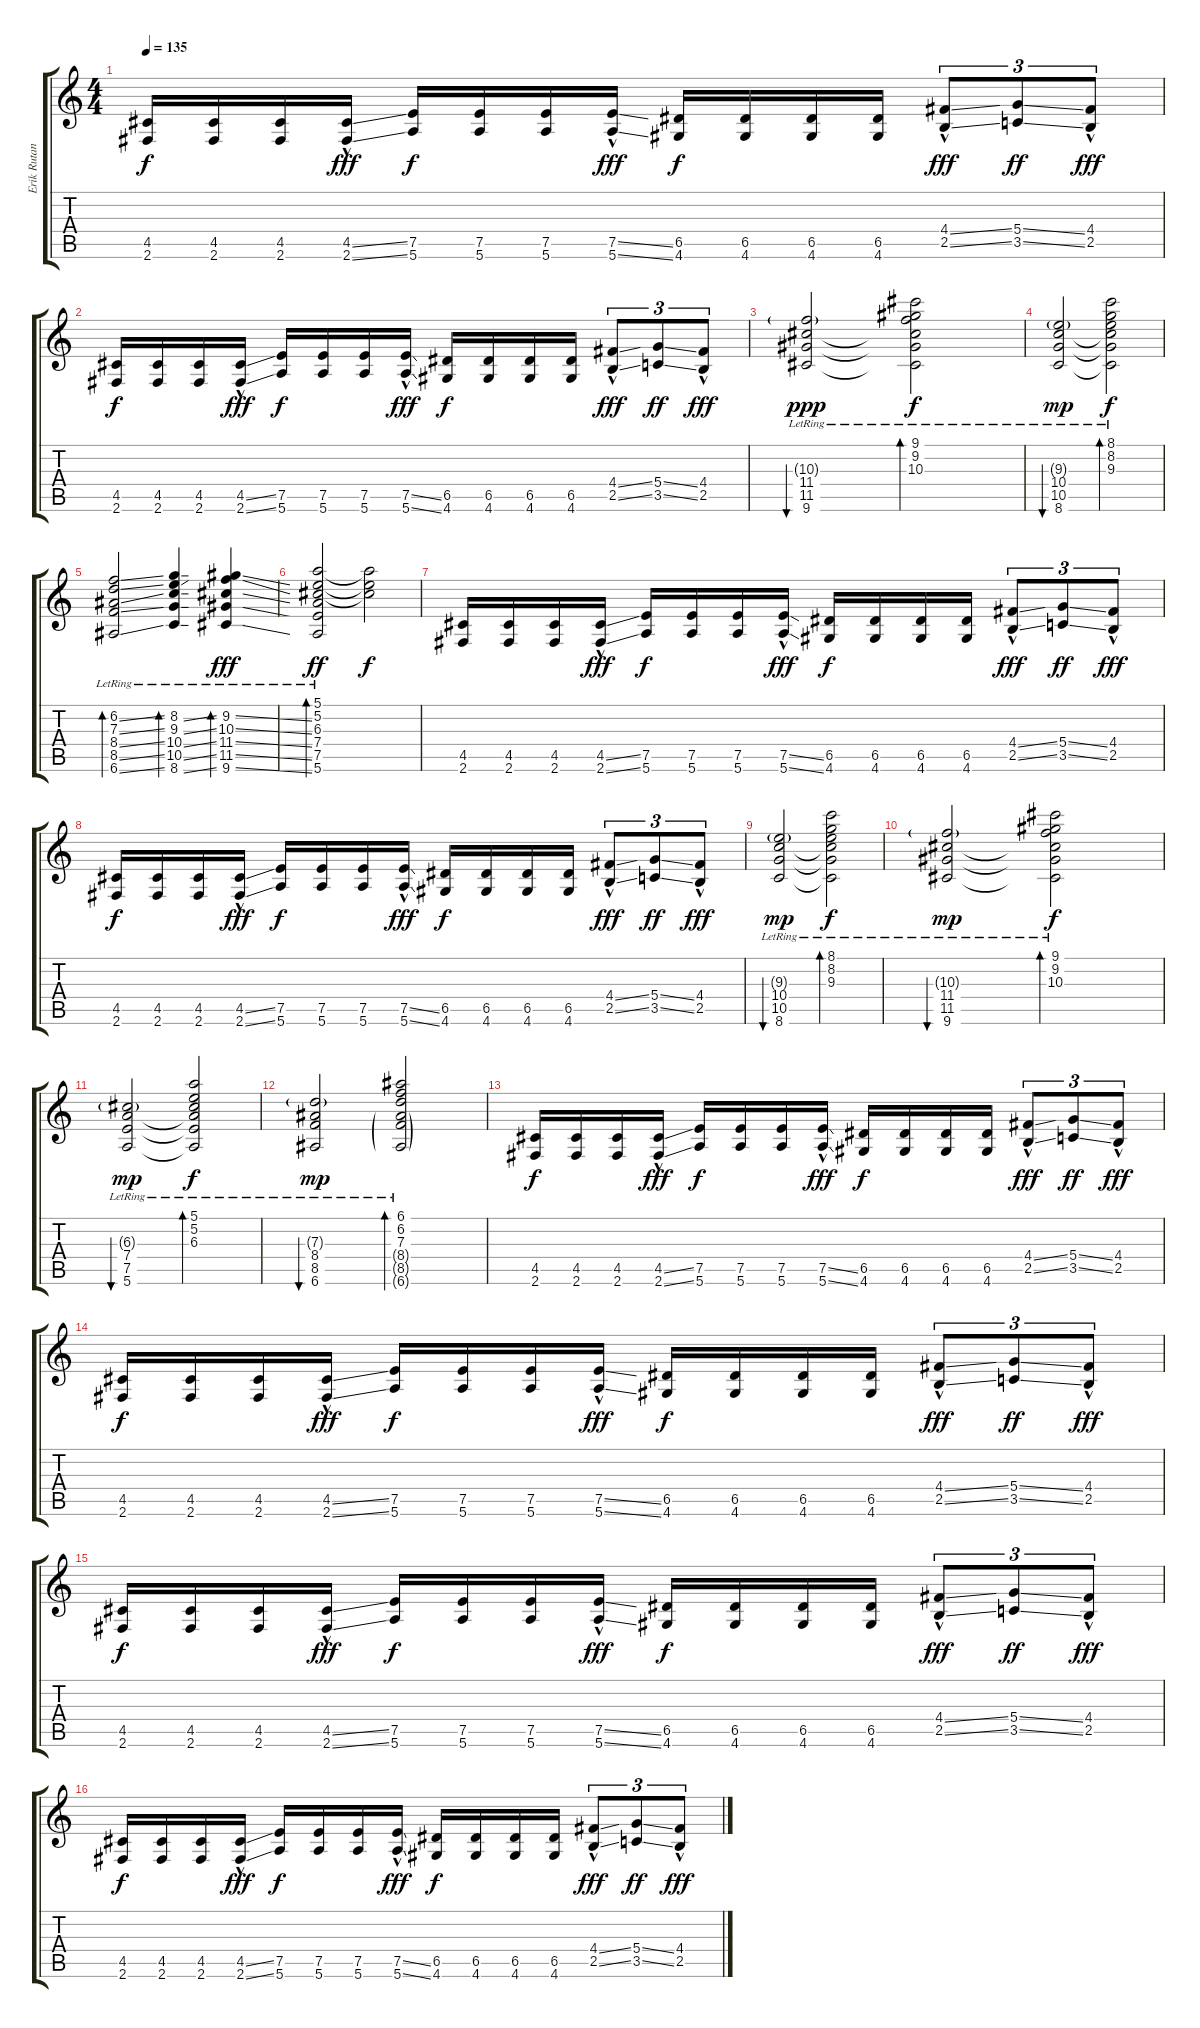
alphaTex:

\track ("Erik Rutan" "Erik Rutan") {instrument distortionguitar}
\staff {score tabs}
\tuning (E4 B3 G3 D3 A2 E2) {hide}
\ts (4 4)
\tempo 135
\clef g2
\ks c
(4.5 2.6).16{dy f} (4.5 2.6).16 (4.5 2.6).16 (4.5{ss hac} 2.6{ss hac}).16{dy fff} (7.5 5.6).16{dy f} (7.5 5.6).16 (7.5 5.6).16 (7.5{ss hac} 5.6{ss hac}).16{dy fff} (6.5 4.6).16{dy f} (6.5 4.6).16 (6.5 4.6).16 (6.5 4.6).16 (4.4{ss hac} 2.5{ss hac}).8{tu (3 2) dy fff} (5.4{ss} 3.5{ss}).8{tu (3 2) dy ff} (4.4{hac} 2.5{hac}).8{tu (3 2) dy fff} |
(4.5 2.6).16{dy f} (4.5 2.6).16 (4.5 2.6).16 (4.5{ss hac} 2.6{ss hac}).16{dy fff} (7.5 5.6).16{dy f} (7.5 5.6).16 (7.5 5.6).16 (7.5{ss hac} 5.6{ss hac}).16{dy fff} (6.5 4.6).16{dy f} (6.5 4.6).16 (6.5 4.6).16 (6.5 4.6).16 (4.4{ss hac} 2.5{ss hac}).8{tu (3 2) dy fff} (5.4{ss} 3.5{ss}).8{tu (3 2) dy ff} (4.4{hac} 2.5{hac}).8{tu (3 2) dy fff} |
(10.3{g} 11.4{lr} 11.5{lr} 9.6{lr}).2{bu 240 dy ppp} (9.1 9.2{lr} 10.3{lr} 11.4{t} 11.5{t} 9.6{t}).2{bd 60 dy f} |
(9.3{g lr} 10.4{lr} 10.5{lr} 8.6{lr}).2{bu 240 dy mp} (8.1{lr} 8.2{lr} 9.3{lr} 10.4{t} 10.5{t} 8.6{t}).2{bd 60 dy f} |
(6.2{ss} 7.3{ss lr} 8.4{ss lr} 8.5{ss lr} 6.6{ss lr}).2{bd 60} (8.2{ss} 9.3{ss lr} 10.4{ss lr} 10.5{ss lr} 8.6{ss lr}).4{bd 60} (9.2{ss} 10.3{ss lr} 11.4{ss lr} 11.5{ss lr} 9.6{ss lr}).4{bd 60 dy fff} |
(5.1{lr} 5.2{lr} 6.3{lr} 7.4{lr} 7.5{lr} 5.6{lr}).2{bd 60 dy ff} (5.1{t} 5.2{t} 6.3{t}).2{dy f} |
(4.5 2.6).16 (4.5 2.6).16 (4.5 2.6).16 (4.5{ss hac} 2.6{ss hac}).16{dy fff} (7.5 5.6).16{dy f} (7.5 5.6).16 (7.5 5.6).16 (7.5{ss hac} 5.6{ss hac}).16{dy fff} (6.5 4.6).16{dy f} (6.5 4.6).16 (6.5 4.6).16 (6.5 4.6).16 (4.4{ss hac} 2.5{ss hac}).8{tu (3 2) dy fff} (5.4{ss} 3.5{ss}).8{tu (3 2) dy ff} (4.4{hac} 2.5{hac}).8{tu (3 2) dy fff} |
(4.5 2.6).16{dy f} (4.5 2.6).16 (4.5 2.6).16 (4.5{ss hac} 2.6{ss hac}).16{dy fff} (7.5 5.6).16{dy f} (7.5 5.6).16 (7.5 5.6).16 (7.5{ss hac} 5.6{ss hac}).16{dy fff} (6.5 4.6).16{dy f} (6.5 4.6).16 (6.5 4.6).16 (6.5 4.6).16 (4.4{ss hac} 2.5{ss hac}).8{tu (3 2) dy fff} (5.4{ss} 3.5{ss}).8{tu (3 2) dy ff} (4.4{hac} 2.5{hac}).8{tu (3 2) dy fff} |
(9.3{g lr} 10.4{lr} 10.5{lr} 8.6{lr}).2{bu 60 dy mp} (8.1{lr} 8.2{lr} 9.3{lr} 10.4{t} 10.5{t} 8.6{t}).2{bd 60 dy f} |
(10.3{g lr} 11.4{lr} 11.5{lr} 9.6{lr}).2{bu 60 dy mp} (9.1 9.2{lr} 10.3{lr} 11.4{t} 11.5{t} 9.6{t}).2{bd 60 dy f} |
(6.3{g lr} 7.4{lr} 7.5{lr} 5.6{lr}).2{bu 60 dy mp} (5.1 5.2{lr} 6.3{lr} 7.4{t} 7.5{t} 5.6{t}).2{bd 60 dy f} |
(7.3{g lr} 8.4{lr} 8.5{lr} 6.6{lr}).2{bu 60 dy mp} (6.1{lr} 6.2{lr} 7.3{lr} 8.4{g lr} 8.5{g lr} 6.6{g lr}).2{bd 60} |
(4.5 2.6).16{dy f} (4.5 2.6).16 (4.5 2.6).16 (4.5{ss hac} 2.6{ss hac}).16{dy fff} (7.5 5.6).16{dy f} (7.5 5.6).16 (7.5 5.6).16 (7.5{ss hac} 5.6{ss hac}).16{dy fff} (6.5 4.6).16{dy f} (6.5 4.6).16 (6.5 4.6).16 (6.5 4.6).16 (4.4{ss hac} 2.5{ss hac}).8{tu (3 2) dy fff} (5.4{ss} 3.5{ss}).8{tu (3 2) dy ff} (4.4{hac} 2.5{hac}).8{tu (3 2) dy fff} |
(4.5 2.6).16{dy f} (4.5 2.6).16 (4.5 2.6).16 (4.5{ss hac} 2.6{ss hac}).16{dy fff} (7.5 5.6).16{dy f} (7.5 5.6).16 (7.5 5.6).16 (7.5{ss hac} 5.6{ss hac}).16{dy fff} (6.5 4.6).16{dy f} (6.5 4.6).16 (6.5 4.6).16 (6.5 4.6).16 (4.4{ss hac} 2.5{ss hac}).8{tu (3 2) dy fff} (5.4{ss} 3.5{ss}).8{tu (3 2) dy ff} (4.4{hac} 2.5{hac}).8{tu (3 2) dy fff} |
(4.5 2.6).16{dy f} (4.5 2.6).16 (4.5 2.6).16 (4.5{ss hac} 2.6{ss hac}).16{dy fff} (7.5 5.6).16{dy f} (7.5 5.6).16 (7.5 5.6).16 (7.5{ss hac} 5.6{ss hac}).16{dy fff} (6.5 4.6).16{dy f} (6.5 4.6).16 (6.5 4.6).16 (6.5 4.6).16 (4.4{ss hac} 2.5{ss hac}).8{tu (3 2) dy fff} (5.4{ss} 3.5{ss}).8{tu (3 2) dy ff} (4.4{hac} 2.5{hac}).8{tu (3 2) dy fff} |
(4.5 2.6).16{dy f} (4.5 2.6).16 (4.5 2.6).16 (4.5{ss hac} 2.6{ss hac}).16{dy fff} (7.5 5.6).16{dy f} (7.5 5.6).16 (7.5 5.6).16 (7.5{ss hac} 5.6{ss hac}).16{dy fff} (6.5 4.6).16{dy f} (6.5 4.6).16 (6.5 4.6).16 (6.5 4.6).16 (4.4{ss hac} 2.5{ss hac}).8{tu (3 2) dy fff} (5.4{ss} 3.5{ss}).8{tu (3 2) dy ff} (4.4{hac} 2.5{hac}).8{tu (3 2) dy fff}
